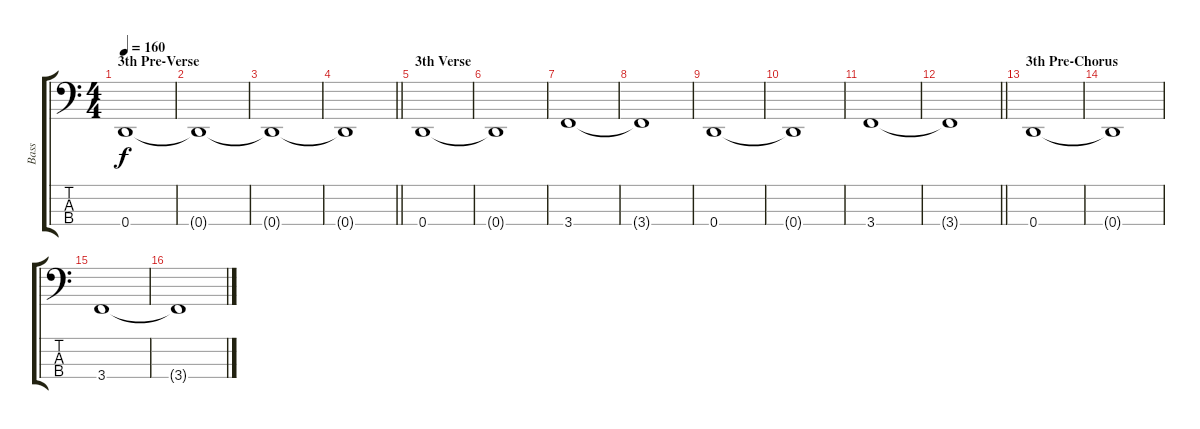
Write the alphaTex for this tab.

\track ("Bass" "Bass") {instrument electricbassfinger}
\staff {score tabs}
\tuning (G2 D2 A1 D1) {hide}
\ts (4 4)
\section ("" "3th Pre-Verse")
\tempo 160
\clef f4
\ks c
0.4.1{dy f} |
0.4{t}.1 |
0.4{t}.1 |
\barLineRight lightlight
0.4{t}.1 |
\section ("" "3th Verse")
0.4.1 |
0.4{t}.1 |
3.4.1 |
3.4{t}.1 |
0.4.1 |
0.4{t}.1 |
3.4.1 |
\barLineRight lightlight
3.4{t}.1 |
\section ("" "3th Pre-Chorus")
0.4.1 |
0.4{t}.1 |
3.4.1 |
3.4{t}.1
